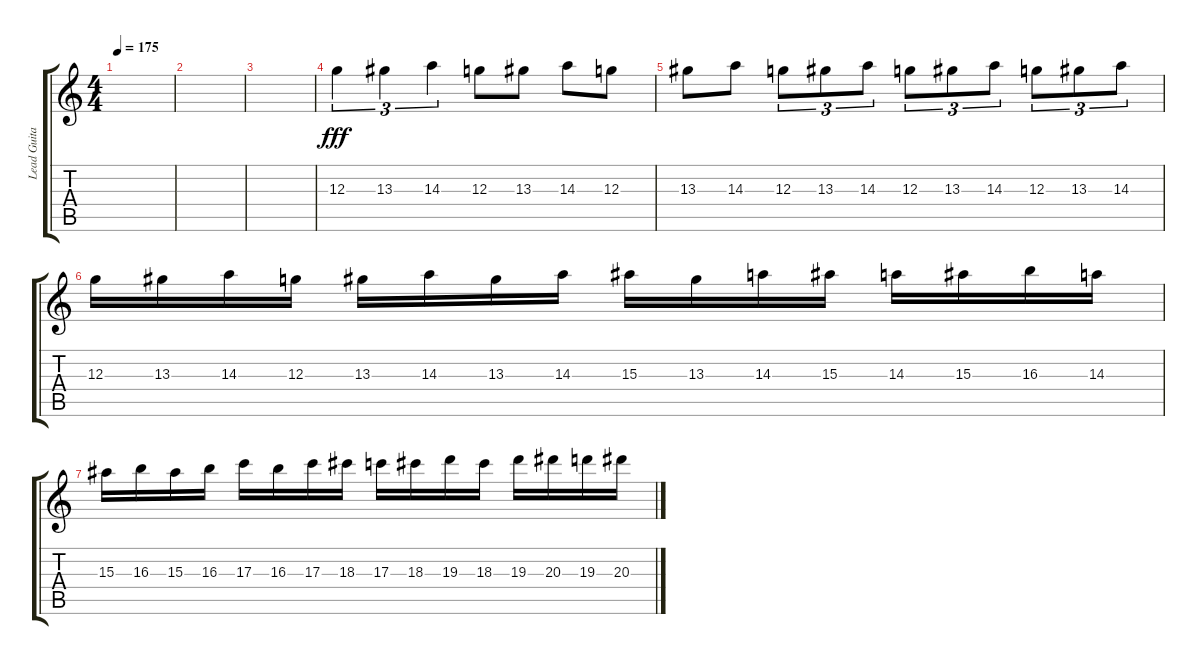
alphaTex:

\track ("Lead Guitar" "Lead Guita") {instrument distortionguitar}
\staff {score tabs}
\tuning (E4 B3 G3 D3 A2 E2) {hide}
\ts (4 4)
\tempo 175
\clef g2
\ks c
|
|
|
12.3.4{tu (3 2) dy fff volume 5} 13.3.4{tu (3 2)} 14.3.4{tu (3 2)} 12.3.8 13.3.8 14.3.8 12.3.8 |
13.3.8 14.3.8 12.3.8{tu (3 2)} 13.3.8{tu (3 2)} 14.3.8{tu (3 2)} 12.3.8{tu (3 2)} 13.3.8{tu (3 2)} 14.3.8{tu (3 2)} 12.3.8{tu (3 2)} 13.3.8{tu (3 2)} 14.3.8{tu (3 2)} |
12.3.16 13.3.16 14.3.16 12.3.16 13.3.16 14.3.16 13.3.16 14.3.16 15.3.16 13.3.16 14.3.16 15.3.16 14.3.16 15.3.16 16.3.16 14.3.16 |
15.3.16 16.3.16 15.3.16 16.3.16 17.3.16 16.3.16 17.3.16 18.3.16 17.3.16 18.3.16 19.3.16 18.3.16 19.3.16 20.3.16 19.3.16 20.3.16
